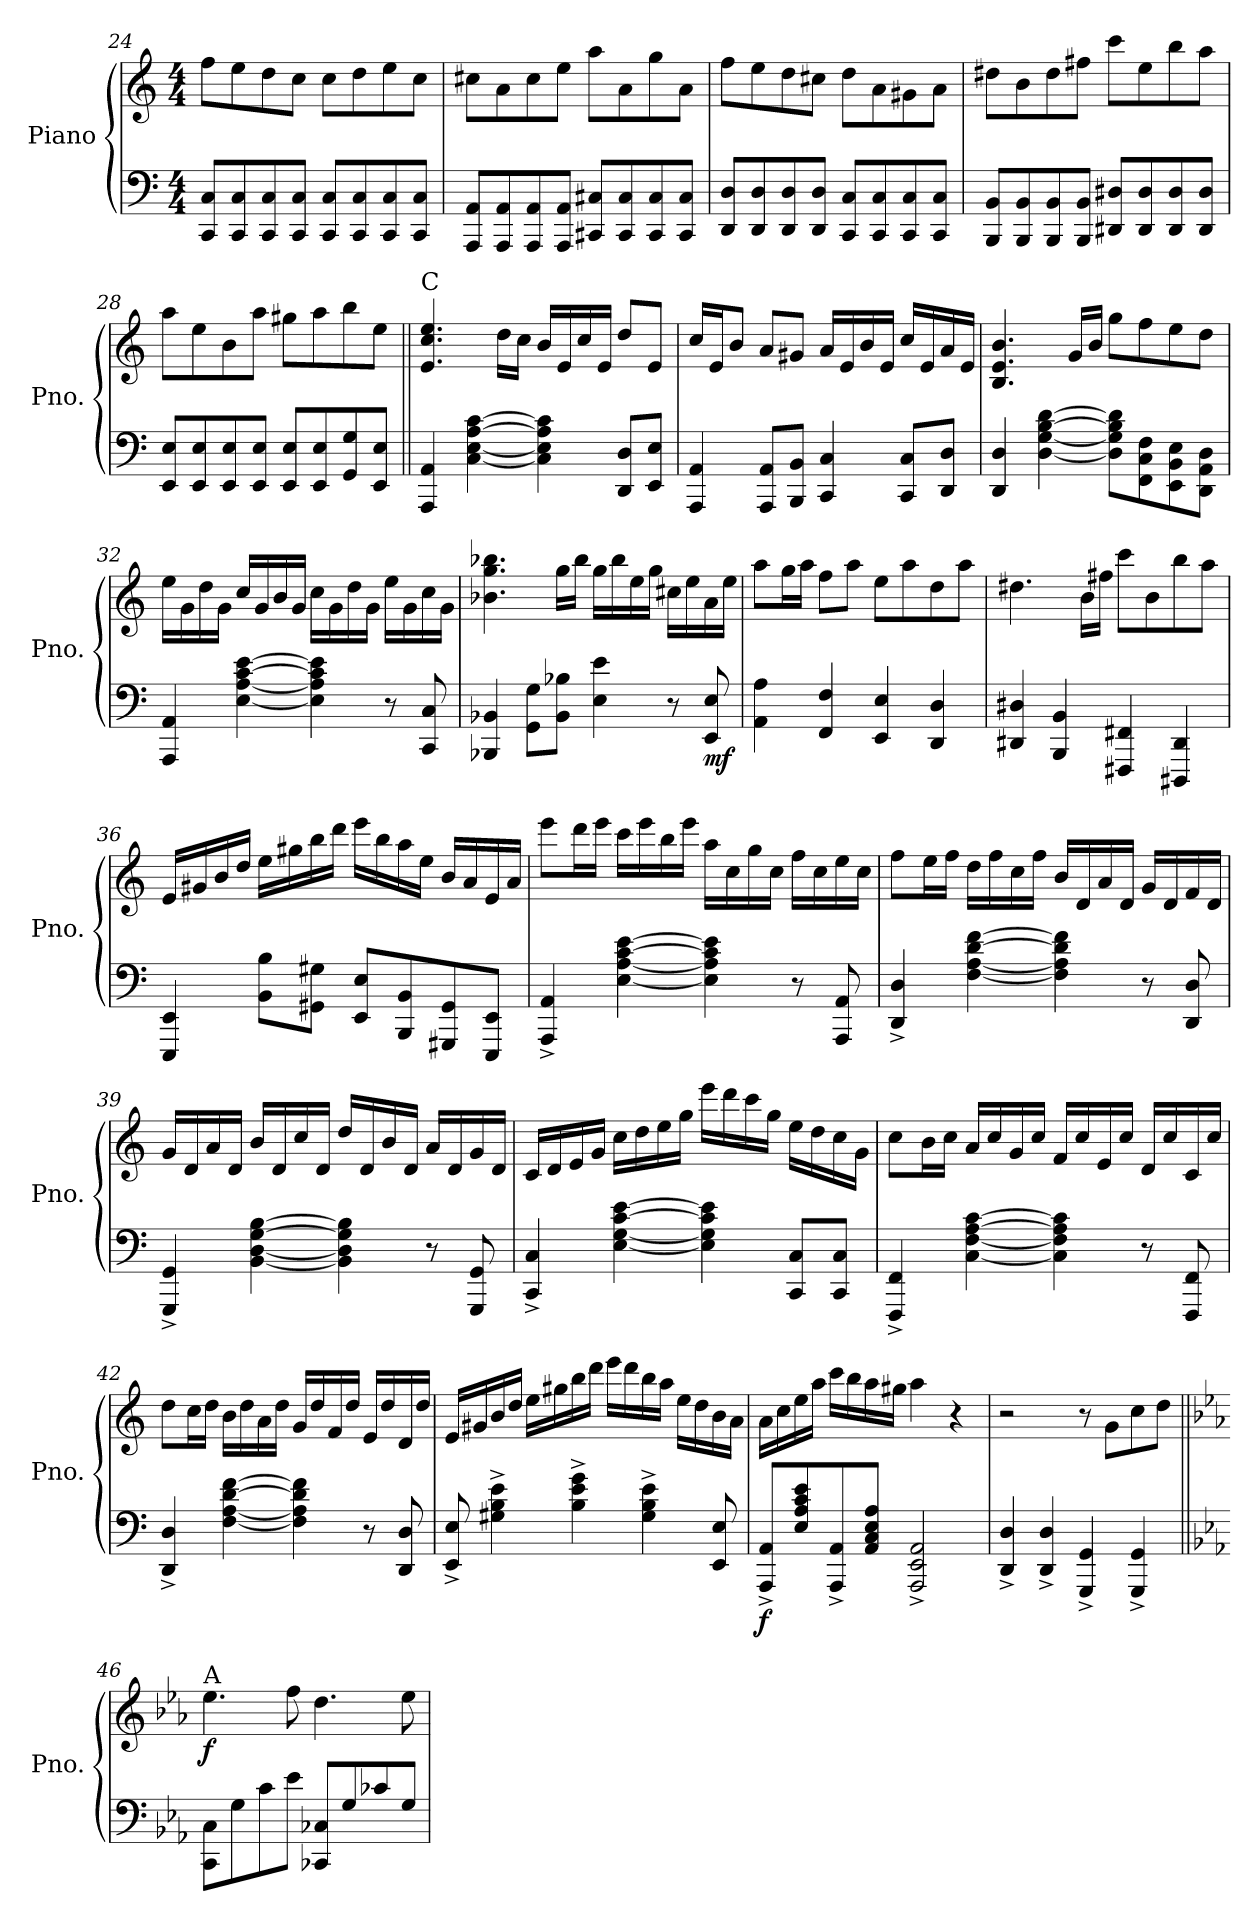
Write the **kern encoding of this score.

**kern	**kern	**dynam
*part1	*part1	*part1
*staff2	*staff1	*staff1/2
*I"Piano	*	*
*I'Pno.	*	*
*clefF4	*clefG2	*
*k[]	*k[]	*
*M4/4	*M4/4	*
=24	=24	=24
8CC/ 8C/L	8ff\L	.
8CC/ 8C/	8ee\	.
8CC/ 8C/	8dd\	.
8CC/ 8C/J	8cc\J	.
8CC/ 8C/L	8cc\L	.
8CC/ 8C/	8dd\	.
8CC/ 8C/	8ee\	.
8CC/ 8C/J	8cc\J	.
!!LO:LB:g=z
=25	=25	=25
8AAA/ 8AA/L	8cc#X\L	.
8AAA/ 8AA/	8a\	.
8AAA/ 8AA/	8cc#\	.
8AAA/ 8AA/J	8ee\J	.
8CC#X/ 8C#X/L	8aa\L	.
8CC#/ 8C#/	8a\	.
8CC#/ 8C#/	8gg\	.
8CC#/ 8C#/J	8a\J	.
=26	=26	=26
8DD/ 8D/L	8ff\L	.
8DD/ 8D/	8ee\	.
8DD/ 8D/	8dd\	.
8DD/ 8D/J	8cc#X\J	.
8CC/ 8C/L	8dd\L	.
8CC/ 8C/	8a\	.
8CC/ 8C/	8g#X\	.
8CC/ 8C/J	8a\J	.
=27	=27	=27
8BBB/ 8BB/L	8dd#X\L	.
8BBB/ 8BB/	8b\	.
8BBB/ 8BB/	8dd#\	.
8BBB/ 8BB/J	8ff#X\J	.
8DD#X/ 8D#X/L	8ccc\L	.
8DD#/ 8D#/	8ee\	.
8DD#/ 8D#/	8bb\	.
8DD#/ 8D#/J	8aa\J	.
=28	=28	=28
8EE/ 8E/L	8aa\L	.
8EE/ 8E/	8ee\	.
8EE/ 8E/	8b\	.
8EE/ 8E/J	8aa\J	.
8EE/ 8E/L	8gg#X\L	.
8EE/ 8E/	8aa\	.
8GG/ 8G/	8bb\	.
8EE/ 8E/J	8ee\J	.
!!LO:LB:g=z
=29||	=29||	=29||
!	!LO:TX:a:t=C	!
4AAA/ 4AA/	4.e/ 4.cc/ 4.ee/	.
[4C\ [4E\ [4A\ [4c\	.	.
.	16dd\LL	.
.	16cc\JJ	.
4C\] 4E\] 4A\] 4c\]	16b/LL	.
.	16e/	.
.	16cc/	.
.	16e/JJ	.
8DD/ 8D/L	8dd/L	.
8EE/ 8E/J	8e/J	.
=30	=30	=30
4AAA/ 4AA/	16cc/LL	.
.	16e/J	.
.	8b/J	.
8AAA/ 8AA/L	8a/L	.
8BBB/ 8BB/J	8g#X/J	.
4CC/ 4C/	16a/LL	.
.	16e/	.
.	16b/	.
.	16e/JJ	.
8CC/ 8C/L	16cc/LL	.
.	16e/	.
8DD/ 8D/J	16a/	.
.	16e/JJ	.
=31	=31	=31
4DD/ 4D/	4.B/ 4.e/ 4.b/	.
[4D\ [4G\ [4B\ [4d\	.	.
.	16g/LL	.
.	16b/JJ	.
8D\] 8G\] 8B\] 8d\]L	8gg\L	.
8FF\ 8C\ 8F\	8ff\	.
8EE\ 8BB\ 8E\	8ee\	.
8DD\ 8AA\ 8D\J	8dd\J	.
!!LO:LB:g=z
=32	=32	=32
4AAA/ 4AA/	16ee\LL	.
.	16g\	.
.	16dd\	.
.	16g\JJ	.
[4E\ [4A\ [4c\ [4e\	16cc/LL	.
.	16g/	.
.	16b/	.
.	16g/JJ	.
4E\] 4A\] 4c\] 4e\]	16cc\LL	.
.	16g\	.
.	16dd\	.
.	16g\JJ	.
8r	16ee\LL	.
.	16g\	.
8CC/ 8C/	16cc\	.
.	16g\JJ	.
=33	=33	=33
4BBB-X/ 4BB-X/	4.b-X\ 4.gg\ 4.bb-X\	.
8GG\ 8G\L	.	.
8BB-\ 8B-X\J	16gg\LL	.
.	16bb-\JJ	.
4E\ 4e\	16gg\LL	.
.	16bb-\	.
.	16ee\	.
.	16gg\JJ	.
8r	16cc#X\LL	.
.	16ee\	.
!	!	!LO:DY:b=2
8EE/ 8E/	16a\	mf
.	16ee\JJ	.
=34	=34	=34
4AA\ 4A\	8aa\L	.
.	16gg\L	.
.	16aa\JJ	.
4FF/ 4F/	8ff\L	.
.	8aa\J	.
4EE/ 4E/	8ee\L	.
.	8aa\	.
4DD/ 4D/	8dd\	.
.	8aa\J	.
!!LO:PB:g=z
=35	=35	=35
4DD#X/ 4D#X/	4.dd#X\	.
4BBB/ 4BB/	.	.
.	16b\LL	.
.	16ff#X\JJ	.
4FFF#X/ 4FF#X/	8ccc\L	.
.	8b\	.
4DDD#X/ 4DD#/	8bb\	.
.	8aa\J	.
=36	=36	=36
4EEE/ 4EE/	16e/LL	.
.	16g#X/	.
.	16b/	.
.	16dd/JJ	.
8BB\ 8B\L	16ee\LL	.
.	16gg#X\	.
8GG#X\ 8G#X\J	16bb\	.
.	16ddd\JJ	.
8EE/ 8E/L	16eee\LL	.
.	16bb\	.
8BBB/ 8BB/	16aa\	.
.	16ee\JJ	.
8GGG#X/ 8GG#/	16b/LL	.
.	16a/	.
8EEE/ 8EE/J	16e/	.
.	16a/JJ	.
=37	=37	=37
4AAA/^ 4AA/^	8eee\L	.
.	16ddd\L	.
.	16eee\JJ	.
[4E\ [4A\ [4c\ [4e\	16ccc\LL	.
.	16eee\	.
.	16bb\	.
.	16eee\JJ	.
4E\] 4A\] 4c\] 4e\]	16aa\LL	.
.	16cc\	.
.	16gg\	.
.	16cc\JJ	.
8r	16ff\LL	.
.	16cc\	.
8AAA/ 8AA/	16ee\	.
.	16cc\JJ	.
!!LO:LB:g=z
=38	=38	=38
4DD/^ 4D/^	8ff\L	.
.	16ee\L	.
.	16ff\JJ	.
[4F\ [4A\ [4d\ [4f\	16dd\LL	.
.	16ff\	.
.	16cc\	.
.	16ff\JJ	.
4F\] 4A\] 4d\] 4f\]	16b/LL	.
.	16d/	.
.	16a/	.
.	16d/JJ	.
8r	16g/LL	.
.	16d/	.
8DD/ 8D/	16f/	.
.	16d/JJ	.
=39	=39	=39
4GGG/^ 4GG/^	16g/LL	.
.	16d/	.
.	16a/	.
.	16d/JJ	.
[4BB\ [4D\ [4G\ [4B\	16b/LL	.
.	16d/	.
.	16cc/	.
.	16d/JJ	.
4BB\] 4D\] 4G\] 4B\]	16dd/LL	.
.	16d/	.
.	16b/	.
.	16d/JJ	.
8r	16a/LL	.
.	16d/	.
8GGG/ 8GG/	16g/	.
.	16d/JJ	.
!!LO:LB:g=z
=40	=40	=40
4CC/^ 4C/^	16c/LL	.
.	16d/	.
.	16e/	.
.	16g/JJ	.
[4E\ [4G\ [4c\ [4e\	16cc\LL	.
.	16dd\	.
.	16ee\	.
.	16gg\JJ	.
4E\] 4G\] 4c\] 4e\]	16eee\LL	.
.	16ddd\	.
.	16ccc\	.
.	16gg\JJ	.
8CC/ 8C/L	16ee\LL	.
.	16dd\	.
8CC/ 8C/J	16cc\	.
.	16g\JJ	.
=41	=41	=41
4FFF/^ 4FF/^	8cc\L	.
.	16b\L	.
.	16cc\JJ	.
[4C\ [4F\ [4A\ [4c\	16a/LL	.
.	16cc/	.
.	16g/	.
.	16cc/JJ	.
4C\] 4F\] 4A\] 4c\]	16f/LL	.
.	16cc/	.
.	16e/	.
.	16cc/JJ	.
8r	16d/LL	.
.	16cc/	.
8FFF/ 8FF/	16c/	.
.	16cc/JJ	.
=42	=42	=42
4DD/^ 4D/^	8dd\L	.
.	16cc\L	.
.	16dd\JJ	.
[4F\ [4A\ [4d\ [4f\	16b\LL	.
.	16dd\	.
.	16a\	.
.	16dd\JJ	.
4F\] 4A\] 4d\] 4f\]	16g/LL	.
.	16dd/	.
.	16f/	.
.	16dd/JJ	.
8r	16e/LL	.
.	16dd/	.
8DD/ 8D/	16d/	.
.	16dd/JJ	.
!!LO:LB:g=z
=43	=43	=43
8EE/^ 8E/^	16e/LL	.
.	16g#X/	.
4G#X\^ 4B\^ 4e\^	16b/	.
.	16dd/JJ	.
.	16ee\LL	.
.	16gg#X\	.
4B\^ 4e\^ 4g\^	16bb\	.
.	16ddd\JJ	.
.	16eee\LL	.
.	16ddd\	.
4G#\^ 4B\^ 4e\^	16bb\	.
.	16aa\JJ	.
.	16ee\LL	.
.	16dd\	.
8EE/ 8E/	16b\	.
.	16a\JJ	.
=44	=44	=44
!	!	!LO:DY:b=2
8AAA/^ 8AA/^L	16a\LL	f
.	16cc\	.
8E/ 8A/ 8c/ 8e/	16ee\	.
.	16aa\JJ	.
8AAA/^ 8AA/^	16ccc\LL	.
.	16bb\	.
8AA/ 8C/ 8E/ 8A/J	16aa\	.
.	16gg#X\JJ	.
2AAA/^ 2EE/^ 2AA/^	4aa\	.
.	4r	.
=45	=45	=45
4DD/^ 4D/^	2r	.
4DD/^ 4D/^	.	.
4GGG/^ 4GG/^	8r	.
.	8g\L	.
4GGG/^ 4GG/^	8cc\	.
.	8dd\J	.
!!LO:LB:g=z
=46||	=46||	=46||
*k[b-e-a-]	*k[b-e-a-]	*
!	!LO:TX:a:t=A	!
!	!	!LO:DY:b
8CC\ 8C\L	4.ee-\	f
8G\	.	.
8c\	.	.
8e-\J	8ff\	.
8CC-X/ 8C-X/L	4.dd\	.
8G/	.	.
8c-X/	.	.
8G/J	8ee-\	.
=	=	=
*-	*-	*-
